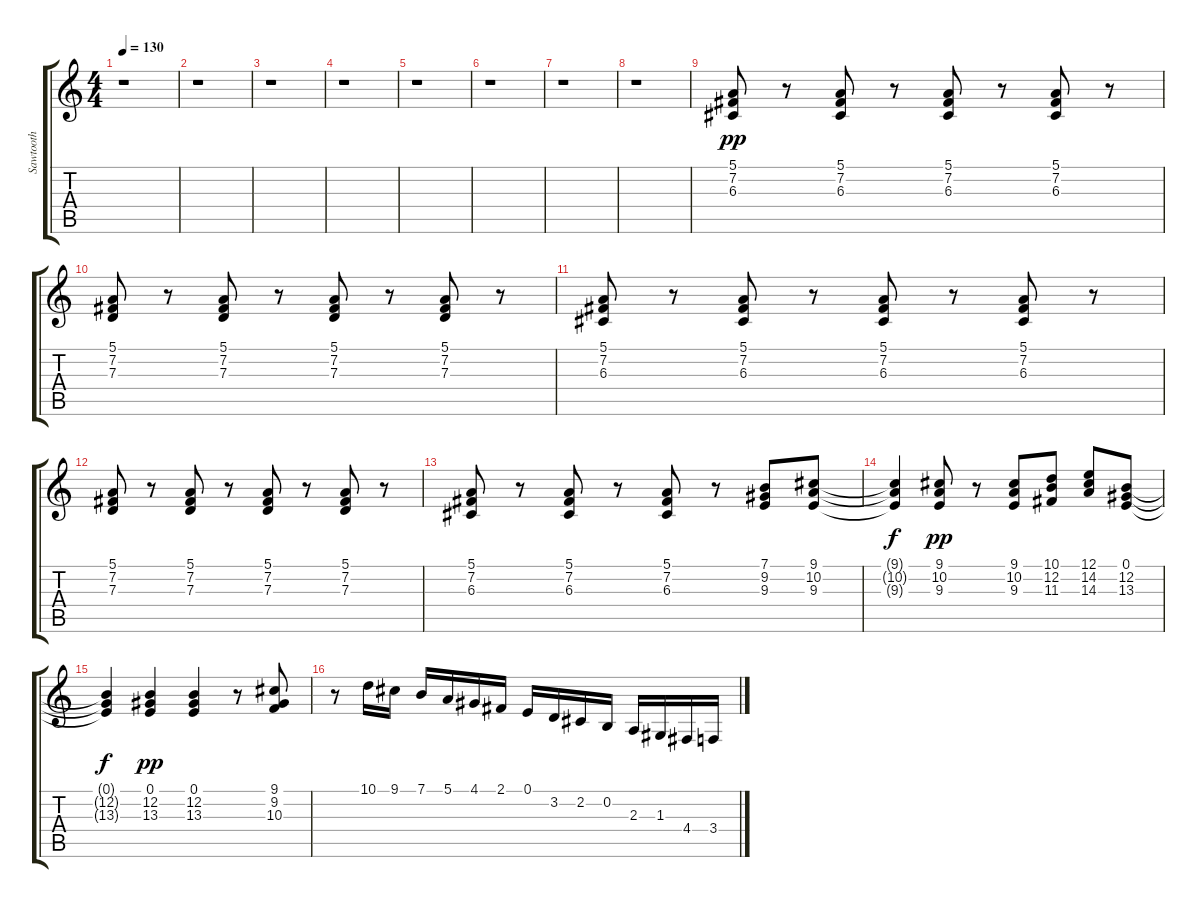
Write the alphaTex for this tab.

\track ("Sawtooth" "Sawtooth") {instrument lead2sawtooth}
\staff {score tabs}
\tuning (E4 B3 G3 D3 A2 E2) {hide}
\ts (4 4)
\tempo 130
\clef g2
\ks c
r.1{dy pp} |
r.1 |
r.1 |
r.1 |
r.1 |
r.1 |
r.1 |
r.1 |
(5.1 7.2 6.3).8 r.8 (5.1 7.2 6.3).8 r.8 (5.1 7.2 6.3).8 r.8 (5.1 7.2 6.3).8 r.8 |
(5.1 7.2 7.3).8 r.8 (5.1 7.2 7.3).8 r.8 (5.1 7.2 7.3).8 r.8 (5.1 7.2 7.3).8 r.8 |
(5.1 7.2 6.3).8 r.8 (5.1 7.2 6.3).8 r.8 (5.1 7.2 6.3).8 r.8 (5.1 7.2 6.3).8 r.8 |
(5.1 7.2 7.3).8 r.8 (5.1 7.2 7.3).8 r.8 (5.1 7.2 7.3).8 r.8 (5.1 7.2 7.3).8 r.8 |
(5.1 7.2 6.3).8 r.8 (5.1 7.2 6.3).8 r.8 (5.1 7.2 6.3).8 r.8 (7.1 9.2 9.3).8 (9.1 10.2 9.3).8 |
(9.1{t} 10.2{t} 9.3{t}).4{dy f} (9.1 10.2 9.3).8{dy pp} r.8 (9.1 10.2 9.3).8 (10.1 12.2 11.3).8 (12.1 14.2 14.3).8 (0.1 12.2 13.3).8 |
(0.1{t} 12.2{t} 13.3{t}).4{dy f} (0.1 12.2 13.3).4{dy pp} (0.1 12.2 13.3).4 r.8 (9.1 9.2 10.3).8 |
r.8 10.1.16 9.1.16 7.1.16 5.1.16 4.1.16 2.1.16 0.1.16 3.2.16 2.2.16 0.2.16 2.3.16 1.3.16 4.4.16 3.4.16
